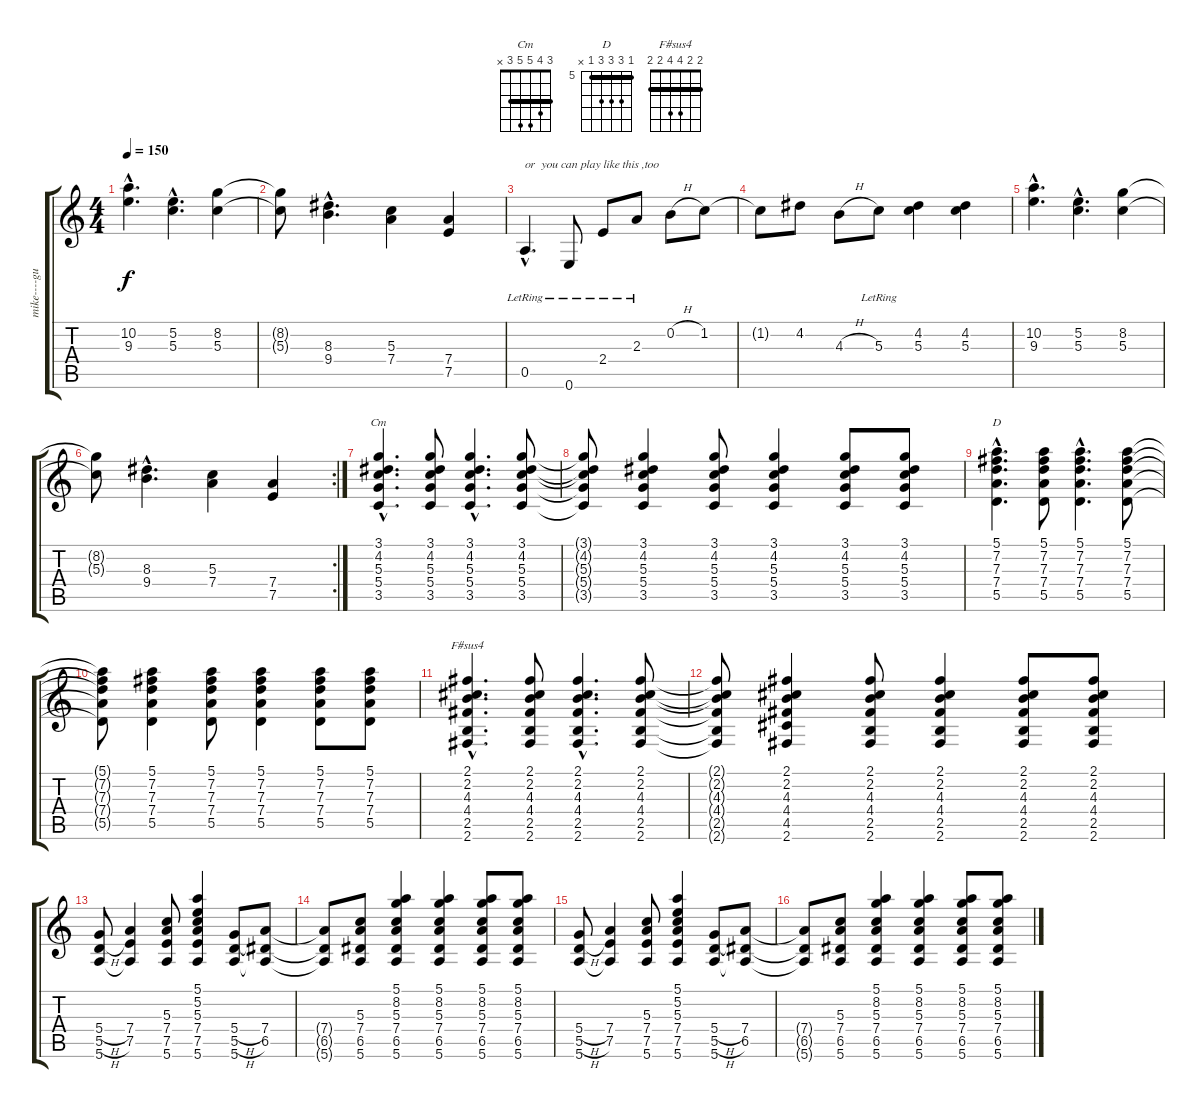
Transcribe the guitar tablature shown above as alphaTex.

\track ("mike----guitar 1" "mike----gu") {instrument acousticguitarnylon}
\staff {score tabs}
\tuning (E4 B3 G3 D3 A2 E2) {hide}
\chord ("Cm" 3 4 5 5 3 x) {barre 3}
\chord ("D" 5 7 7 7 5 x) {firstfret 5 barre 5}
\chord ("F#sus4" 2 2 4 4 2 2) {barre 2}
\ts (4 4)
\tempo 150
\clef g2
\ks c
(10.2{hac} 9.3{hac}).4{d dy f} (5.2{hac} 5.3{hac}).4{d} (8.2 5.3).4 |
(8.2{t} 5.3{t}).8 (8.3{hac} 9.4{hac}).4{d} (5.3 7.4).4 (7.4 7.5).4 |
0.5{hac lr}.4{d txt "or  you can play like this ,too"} 0.6{lr}.8 2.4{lr}.8 2.3{lr}.8 0.2{h}.8 1.2.8 |
1.2{t}.8 4.2.8 4.3{h}.8 5.3{lr}.8 (4.2 5.3).4 (4.2 5.3).4 |
(10.2{hac} 9.3{hac}).4{d} (5.2{hac} 5.3{hac}).4{d} (8.2 5.3).4 |
\rc 2
(8.2{t} 5.3{t}).8 (8.3{hac} 9.4{hac}).4{d} (5.3 7.4).4 (7.4 7.5).4 |
(3.1{hac} 4.2{hac} 5.3{hac} 5.4{hac} 3.5{hac}).4{d ch "Cm"} (3.1 4.2 5.3 5.4 3.5).8 (3.1{hac} 4.2{hac} 5.3{hac} 5.4{hac} 3.5{hac}).4{d} (3.1 4.2 5.3 5.4 3.5).8 |
(3.1{t} 4.2{t} 5.3{t} 5.4{t} 3.5{t}).8 (3.1 4.2 5.3 5.4 3.5).4 (3.1 4.2 5.3 5.4 3.5).8 (3.1 4.2 5.3 5.4 3.5).4 (3.1 4.2 5.3 5.4 3.5).8 (3.1 4.2 5.3 5.4 3.5).8 |
(5.1{hac} 7.2{hac} 7.3{hac} 7.4{hac} 5.5{hac}).4{d ch "D"} (5.1 7.2 7.3 7.4 5.5).8 (5.1{hac} 7.2{hac} 7.3{hac} 7.4{hac} 5.5{hac}).4{d} (5.1 7.2 7.3 7.4 5.5).8 |
(5.1{t} 7.2{t} 7.3{t} 7.4{t} 5.5{t}).8 (5.1 7.2 7.3 7.4 5.5).4 (5.1 7.2 7.3 7.4 5.5).8 (5.1 7.2 7.3 7.4 5.5).4 (5.1 7.2 7.3 7.4 5.5).8 (5.1 7.2 7.3 7.4 5.5).8 |
(2.1{hac} 2.2{hac} 4.3{hac} 4.4{hac} 2.5{hac} 2.6{hac}).4{d ch "F#sus4"} (2.1 2.2 4.3 4.4 2.5 2.6).8 (2.1{hac} 2.2{hac} 4.3{hac} 4.4{hac} 2.5{hac} 2.6{hac}).4{d} (2.1 2.2 4.3 4.4 2.5 2.6).8 |
(2.1{t} 2.2{t} 4.3{t} 4.4{t} 2.5{t} 2.6{t}).8 (2.1 2.2 4.3 4.4 4.5 2.6).4 (2.1 2.2 4.3 4.4 2.5 2.6).8 (2.1 2.2 4.3 4.4 2.5 2.6).4 (2.1 2.2 4.3 4.4 2.5 2.6).8 (2.1 2.2 4.3 4.4 2.5 2.6).8 |
(5.4{h} 5.5{h} 5.6).8 (7.4 7.5 5.6{t}).4 (5.3 7.4 7.5 5.6).8 (5.1 5.2 5.3 7.4 7.5 5.6).4 (5.4{h} 5.5{h} 5.6).8 (7.4 6.5 5.6{t}).8 |
(7.4{t} 6.5{t} 5.6{t}).8 (5.3 7.4 6.5 5.6).8 (5.1 8.2 5.3 7.4 6.5 5.6).4 (5.1 8.2 5.3 7.4 6.5 5.6).4 (5.1 8.2 5.3 7.4 6.5 5.6).8 (5.1 8.2 5.3 7.4 6.5 5.6).8 |
(5.4{h} 5.5{h} 5.6).8 (7.4 7.5 5.6{t}).4 (5.3 7.4 7.5 5.6).8 (5.1 5.2 5.3 7.4 7.5 5.6).4 (5.4{h} 5.5{h} 5.6).8 (7.4 6.5 5.6{t}).8 |
(7.4{t} 6.5{t} 5.6{t}).8 (5.3 7.4 6.5 5.6).8 (5.1 8.2 5.3 7.4 6.5 5.6).4 (5.1 8.2 5.3 7.4 6.5 5.6).4 (5.1 8.2 5.3 7.4 6.5 5.6).8 (5.1 8.2 5.3 7.4 6.5 5.6).8
